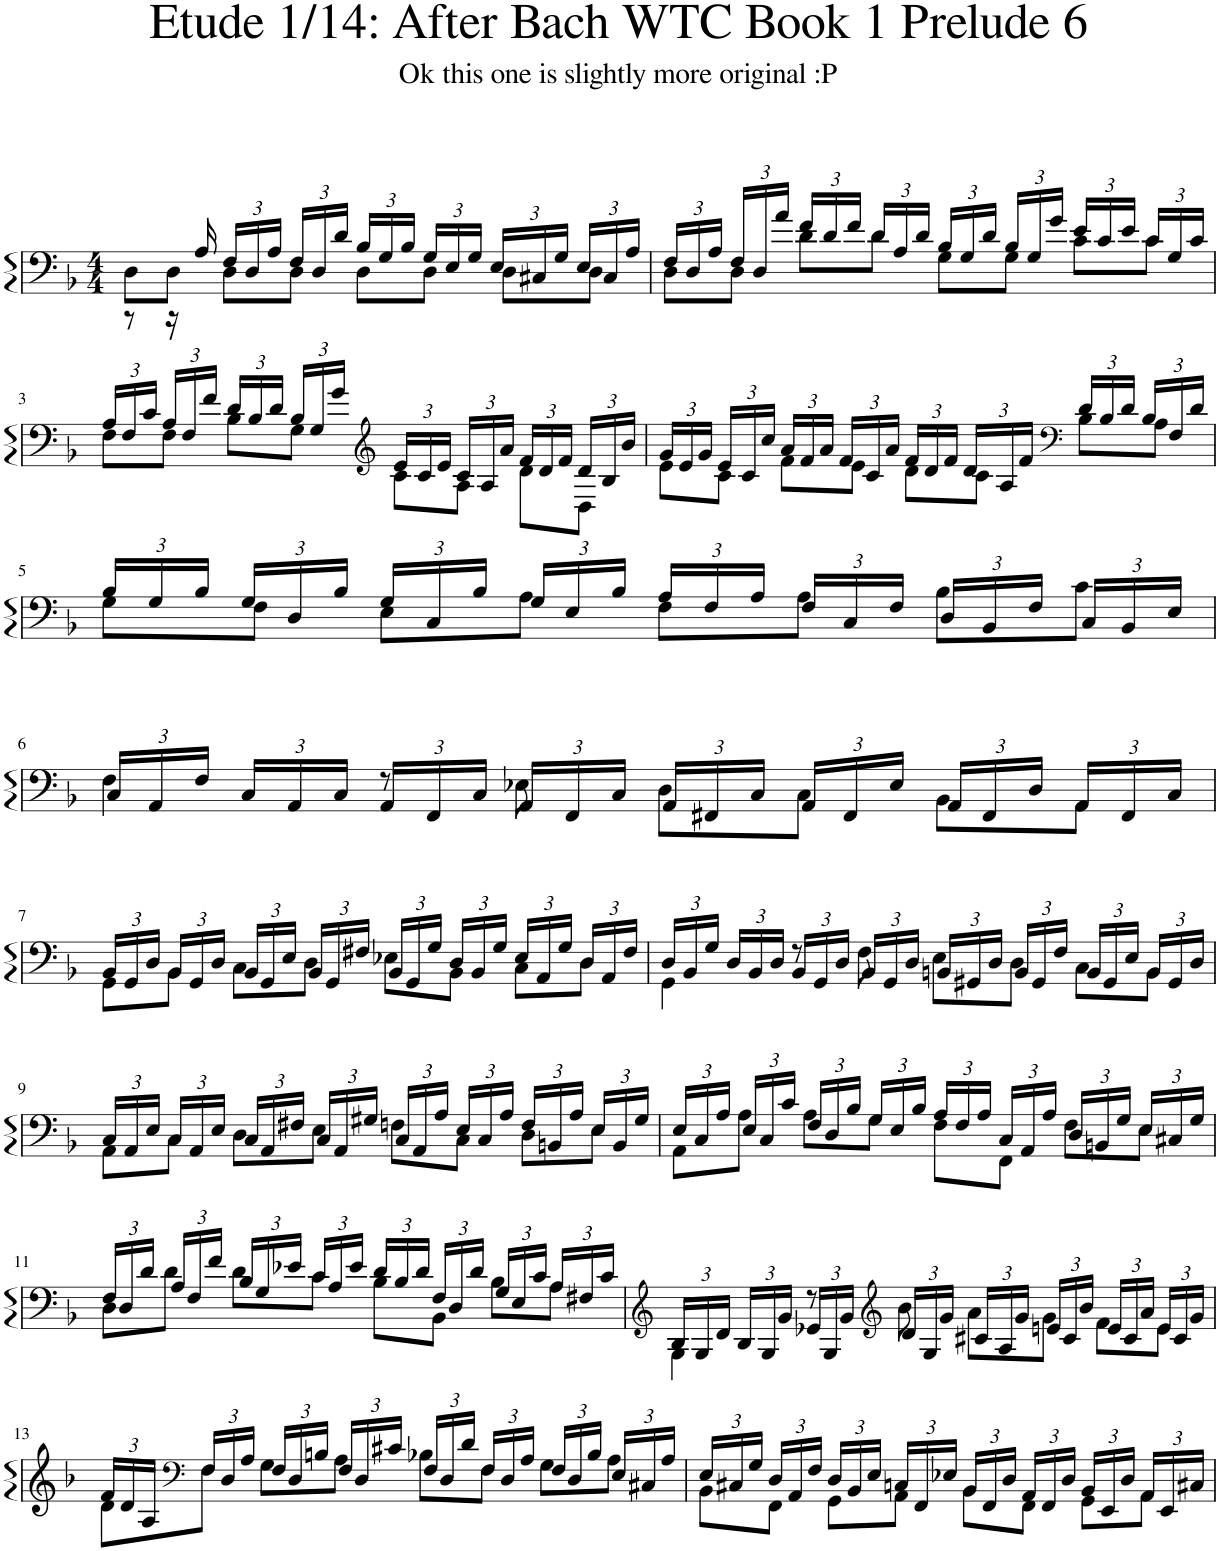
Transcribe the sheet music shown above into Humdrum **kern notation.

**kern
*part1
*staff1
*I"Grand Piano
*I'Pno.
*clefF4
*k[b-]
*M4/4
=1
*^
8D\L	8r
8D\J	16r
.	16A/
*	*Xbrackettup
8D\L	24F/LL
.	24D/
.	24A/JJ
8D\J	24F/LL
.	24D/
.	24d/JJ
8D\L	24B-/LL
.	24G/
.	24B-/JJ
8D\J	24G/LL
.	24E/
.	24G/JJ
8D\L	24E/LL
.	24C#X/
.	24G/JJ
8D\J	24E/LL
.	24C#/
.	24A/JJ
=2	=2
8D\L	24F/LL
.	24D/
.	24A/JJ
8D\J	24F/LL
.	24D/
.	24a/JJ
8d\L	24f/LL
.	24d/
.	24f/JJ
8d\J	24d/LL
.	24A/
.	24d/JJ
8G\L	24B-/LL
.	24G/
.	24d/JJ
8G\J	24B-/LL
.	24G/
.	24g/JJ
8c\L	24e/LL
.	24c/
.	24e/JJ
8c\J	24c/LL
.	24G/
.	24c/JJ
!!LO:LB:g=z	!!
=3	=3
8F\L	24A/LL
.	24F/
.	24c/JJ
8F\J	24A/LL
.	24F/
.	24f/JJ
8B-\L	24d/LL
.	24B-/
.	24d/JJ
8G\J	24B-/LL
.	24G/
.	24g/JJ
*clefG2	*
8c\L	24e/LL
.	24c/
.	24e/JJ
8A\J	24c/LL
.	24A/
.	24a/JJ
8d\L	24f/LL
.	24d/
.	24f/JJ
8D\J	24d/LL
.	24B-/
.	24b-/JJ
=4	=4
8e\L	24g/LL
.	24e/
.	24g/JJ
8c\J	24e/LL
.	24c/
.	24cc/JJ
8f\L	24a/LL
.	24f/
.	24a/JJ
8e\J	24f/LL
.	24c/
.	24a/JJ
8d\L	24f/LL
.	24d/
.	24f/JJ
8c\J	24d/LL
.	24A/
.	24f/JJ
*clefF4	*
8B-\L	24d/LL
.	24B-/
.	24d/JJ
8A\J	24B-/LL
.	24F/
.	24d/JJ
!!LO:LB:g=z	!!
=5	=5
8G\L	24B-/LL
.	24G/
.	24B-/JJ
8F\J	24G/LL
.	24D/
.	24B-/JJ
8E\L	24G/LL
.	24C/
.	24B-/JJ
8A\J	24G/LL
.	24E/
.	24B-/JJ
8F\L	24A/LL
.	24F/
.	24A/JJ
8A\J	24F/LL
.	24C/
.	24F/JJ
8B-\L	24D/LL
.	24BB-/
.	24F/JJ
8c\J	24C/LL
.	24BB-/
.	24E/JJ
!!LO:LB:g=z	!!
=6	=6
4F\	24C/LL
.	24AA/
.	24F/JJ
.	24C/LL
.	24AA/
.	24C/JJ
8r	24AA/LL
.	24FF/
.	24C/JJ
8E-X\	24AA/LL
.	24FF/
.	24C/JJ
8D\L	24AA/LL
.	24FF#X/
.	24C/JJ
8C\J	24AA/LL
.	24FF#/
.	24E-/JJ
8BB-\L	24AA/LL
.	24FF#/
.	24D/JJ
8AA\J	24AA/LL
.	24FF#/
.	24C/JJ
!!LO:LB:g=z	!!
=7	=7
8GG\L	24BB-/LL
.	24GG/
.	24D/JJ
8BB-\J	24BB-/LL
.	24GG/
.	24D/JJ
8C\L	24BB-/LL
.	24GG/
.	24E/JJ
8D\J	24BB-/LL
.	24GG/
.	24F#X/JJ
8E-X\L	24BB-/LL
.	24GG/
.	24G/JJ
8BB-\J	24D/LL
.	24BB-/
.	24G/JJ
8C\L	24E-/LL
.	24AA/
.	24G/JJ
8D\J	24D/LL
.	24AA/
.	24F#/JJ
=8	=8
4GG\	24D/LL
.	24BB-/
.	24G/JJ
.	24D/LL
.	24BB-/
.	24D/JJ
8r	24BB-/LL
.	24GG/
.	24D/JJ
8F\	24BB-/LL
.	24GG/
.	24D/JJ
8E\L	24BBn/LL
.	24GG#X/
.	24D/JJ
8D\J	24BB/LL
.	24GG#/
.	24F/JJ
8C\L	24BB/LL
.	24GG#/
.	24E/JJ
8BB\J	24BB/LL
.	24GG#/
.	24D/JJ
!!LO:LB:g=z	!!
=9	=9
8AA\L	24C/LL
.	24AA/
.	24E/JJ
8C\J	24C/LL
.	24AA/
.	24E/JJ
8D\L	24C/LL
.	24AA/
.	24F#X/JJ
8E\J	24C/LL
.	24AA/
.	24G#X/JJ
8Fn\L	24C/LL
.	24AA/
.	24A/JJ
8C\J	24E/LL
.	24C/
.	24A/JJ
8D\L	24F/LL
.	24BBn/
.	24A/JJ
8E\J	24E/LL
.	24BB/
.	24G#/JJ
=10	=10
8AA\L	24E/LL
.	24C/
.	24A/JJ
8A\J	24E/LL
.	24C/
.	24c/JJ
8A\L	24F/LL
.	24D/
.	24B-/JJ
8G\J	24G/LL
.	24E/
.	24B-/JJ
8F\L	24A/LL
.	24F/
.	24A/JJ
8FF\J	24C/LL
.	24AA/
.	24A/JJ
8F\L	24D/LL
.	24BBn/
.	24G/JJ
8E\J	24E/LL
.	24C#X/
.	24G/JJ
!!LO:LB:g=z	!!
=11	=11
8D\L	24F/LL
.	24D/
.	24d/JJ
8d\J	24A/LL
.	24F/
.	24f/JJ
8d\L	24B-/LL
.	24G/
.	24e-X/JJ
8c\J	24c/LL
.	24A/
.	24e-/JJ
8B-\L	24d/LL
.	24B-/
.	24d/JJ
8BB-\J	24F/LL
.	24D/
.	24d/JJ
8B-\L	24G/LL
.	24E/
.	24c/JJ
8A\J	24A/LL
.	24F#X/
.	24c/JJ
=12	=12
*clefG2	*
4G\	24B-/LL
.	24G/
.	24d/JJ
.	24B-/LL
.	24G/
.	24g/JJ
8r	24e-X/LL
.	24G/
.	24g/JJ
*clefG2	*
8b-\	24d/LL
.	24G/
.	24g/JJ
8a\L	24c#X/LL
.	24A/
.	24g/JJ
8g\J	24en/LL
.	24c#/
.	24b-/JJ
8f\L	24e/LL
.	24c#/
.	24a/JJ
8e\J	24e/LL
.	24c#/
.	24g/JJ
!!LO:LB:g=z	!!
=13	=13
8d\L	24f/LL
.	24d/
.	24A/JJ
*clefF4	*
8F\J	24F/LL
.	24D/
.	24A/JJ
8G\L	24F/LL
.	24D/
.	24Bn/JJ
8A\J	24F/LL
.	24D/
.	24c#X/JJ
8B-X\L	24F/LL
.	24D/
.	24d/JJ
8F\J	24F/LL
.	24D/
.	24A/JJ
8G\L	24F/LL
.	24D/
.	24B-/JJ
8A\J	24E/LL
.	24C#X/
.	24A/JJ
=14	=14
8BB-\L	24E/LL
.	24C#X/
.	24G/JJ
8FF\J	24D/LL
.	24AA/
.	24F/JJ
8GG\L	24D/LL
.	24BB-/
.	24E/JJ
8AA\J	24Cn/LL
.	24FF/
.	24E-X/JJ
8BB-\L	24BB-/LL
.	24FF/
.	24D/JJ
8FF\J	24AA/LL
.	24FF/
.	24D/JJ
8GG\L	24BB-/LL
.	24EE/
.	24D/JJ
8AA\J	24AA/LL
.	24EE/
.	24C#X/JJ
*v	*v
=
*-
